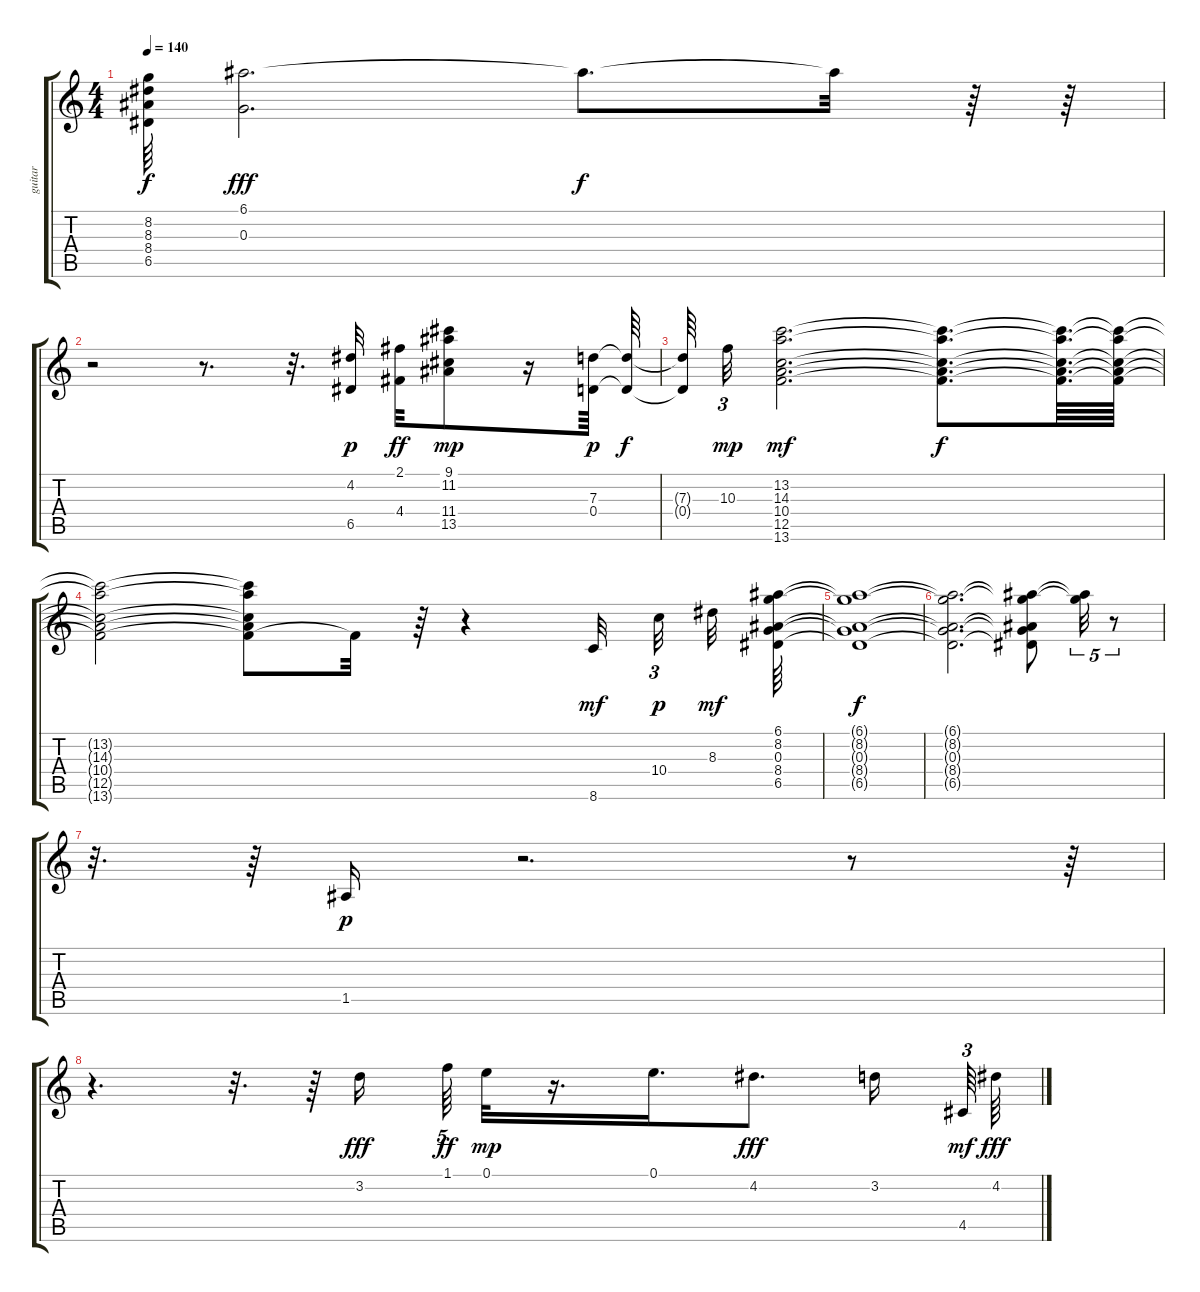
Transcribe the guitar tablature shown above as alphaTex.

\track ("guitar" "guitar") {instrument acousticguitarnylon}
\staff {score tabs}
\tuning (E4 B3 G3 D3 A2 E2) {hide}
\ts (4 4)
\tempo 140
\clef g2
\ks c
(8.2{t} 8.3{t} 8.4{t} 6.5{t}).64{dy f} (6.1 0.3).2{d dy fff} 6.1{t}.8{d dy f} 6.1{t}.32 r.64 r.64 |
r.2 r.8{d} r.32{d} (4.2 6.5).32{dy p} (2.1 4.4).32{dy ff} (9.1 11.2 11.4 13.5).8{dy mp} r.16 (7.3 0.4).64{dy p} (7.3{t} 0.4{t}).64{dy f} |
(7.3{t} 0.4{t}).64 10.3.32{tu (3 2) dy mp} (13.2 14.3 10.4 12.5 13.6).2{d dy mf} (13.2{t} 14.3{t} 10.4{t} 12.5{t} 13.6{t}).8{d dy f} (13.2{t} 14.3{t} 10.4{t} 12.5{t} 13.6{t}).64{d} (13.2{t} 14.3{t} 10.4{t} 12.5{t} 13.6{t}).64 |
(13.2{t} 14.3{t} 10.4{t} 12.5{t} 13.6{t}).2 (13.2{t} 14.3{t} 10.4{t} 12.5{t} 13.6{t}).8 13.6{t}.32 r.64 r.4 8.6.32{dy mf} 10.4.32{tu (3 2) dy p} 8.3.32{dy mf} (6.1 8.2 0.3 8.4 6.5).64 |
(6.1{t} 8.2{t} 0.3{t} 8.4{t} 6.5{t}).1{dy f} |
(6.1{t} 8.2{t} 0.3{t} 8.4{t} 6.5{t}).2{d} (6.1{t} 8.2{t} 0.3{t} 8.4{t} 6.5{t}).8 (6.1{t} 8.2{t}).32{tu (5 4)} r.8{tu (5 4)} |
r.32{d} r.64 1.5.16{dy p} r.2{d} r.8 r.64 |
r.4{d} r.32{d} r.64 3.2.16{dy fff} 1.1.64{tu (5 4) dy ff} 0.1.32{dy mp} r.16{d} 0.1.16{d} 4.2.8{d dy fff} 3.2.16 4.5.64{tu (3 2) dy mf} 4.2.64{dy fff}
